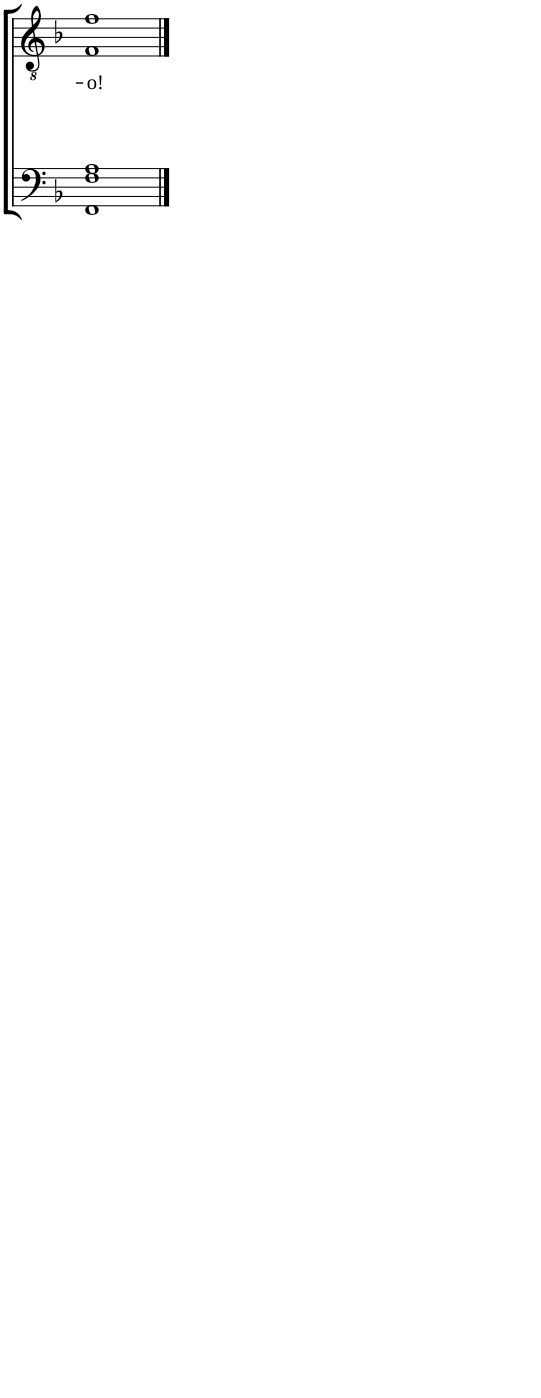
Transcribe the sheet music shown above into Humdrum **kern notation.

**kern	**kern	**text
*part2	*part1	*part1
*staff2	*staff1	*staff1
*I"Basses	*I"Tenors	*
!!LO:PB:g=z
*clefF4	*clefGv2	*
*k[b-]	*k[b-]	*
*M4/4	*M4/4	*
=21	=21	=21
*^	*	*
!	!	!	!LO:LY:b
*	*	*^	*
1F 1A	1FF	1f	1F	-o!
*v	*v	*	*	*
*	*v	*v	*
==	==	==
*-	*-	*-
